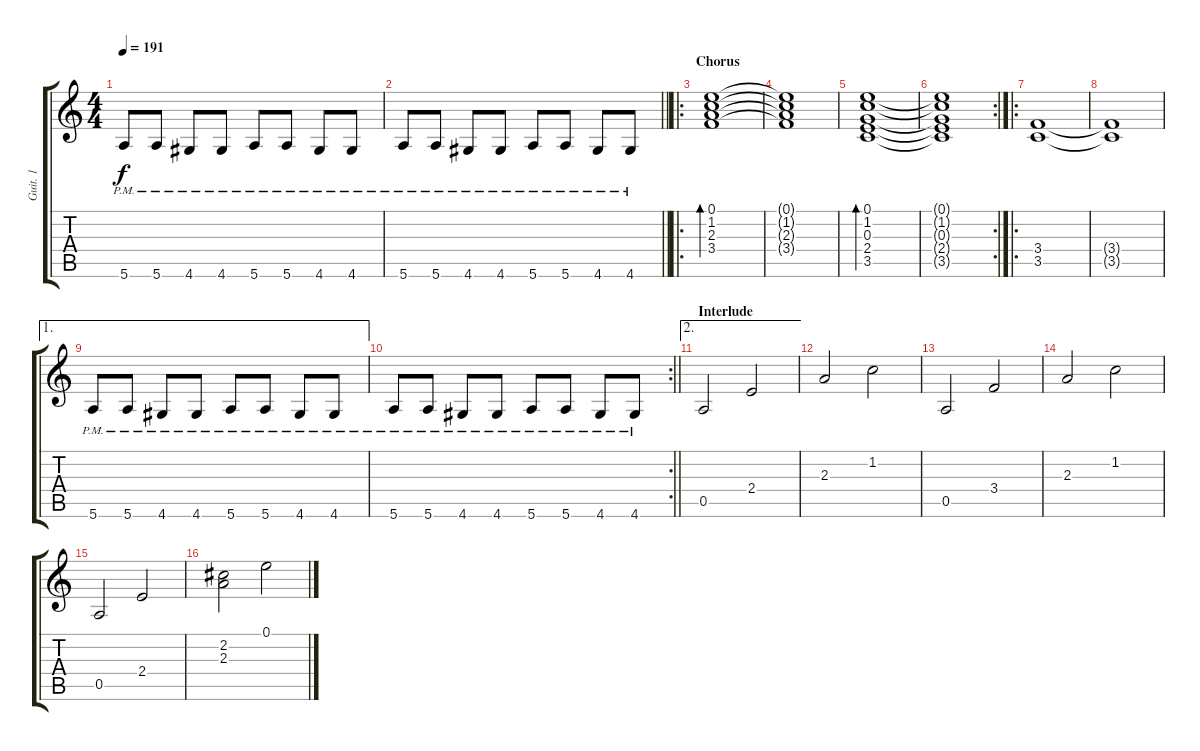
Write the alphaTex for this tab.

\track ("Guit. 1" "Guit. 1") {instrument distortionguitar}
\staff {score tabs}
\tuning (E4 B3 G3 D3 A2 E2) {hide}
\ts (4 4)
\tempo 191
\clef g2
\ks c
5.6{pm}.8{dy f} 5.6{pm}.8 4.6{pm}.8 4.6{pm}.8 5.6{pm}.8 5.6{pm}.8 4.6{pm}.8 4.6{pm}.8 |
\barLineRight lightlight
5.6{pm}.8 5.6{pm}.8 4.6{pm}.8 4.6{pm}.8 5.6{pm}.8 5.6{pm}.8 4.6{pm}.8 4.6{pm}.8 |
\ro
\section ("" "Chorus")
(0.1 1.2 2.3 3.4).1{bd 120} |
(0.1{t} 1.2{t} 2.3{t} 3.4{t}).1 |
(0.1 1.2 0.3 2.4 3.5).1{bd 120} |
\rc 2
(0.1{t} 1.2{t} 0.3{t} 2.4{t} 3.5{t}).1 |
\ro
(3.4 3.5).1 |
(3.4{t} 3.5{t}).1 |
\ae 1
5.6{pm}.8 5.6{pm}.8 4.6{pm}.8 4.6{pm}.8 5.6{pm}.8 5.6{pm}.8 4.6{pm}.8 4.6{pm}.8 |
\rc 2
\barLineRight lightlight
5.6{pm}.8 5.6{pm}.8 4.6{pm}.8 4.6{pm}.8 5.6{pm}.8 5.6{pm}.8 4.6{pm}.8 4.6{pm}.8 |
\ae 2
\section ("" "Interlude")
0.5.2{volume 11} 2.4.2 |
2.3.2 1.2.2 |
0.5.2 3.4.2 |
2.3.2 1.2.2 |
0.5.2 2.4.2 |
(2.2 2.3).2 0.1.2
